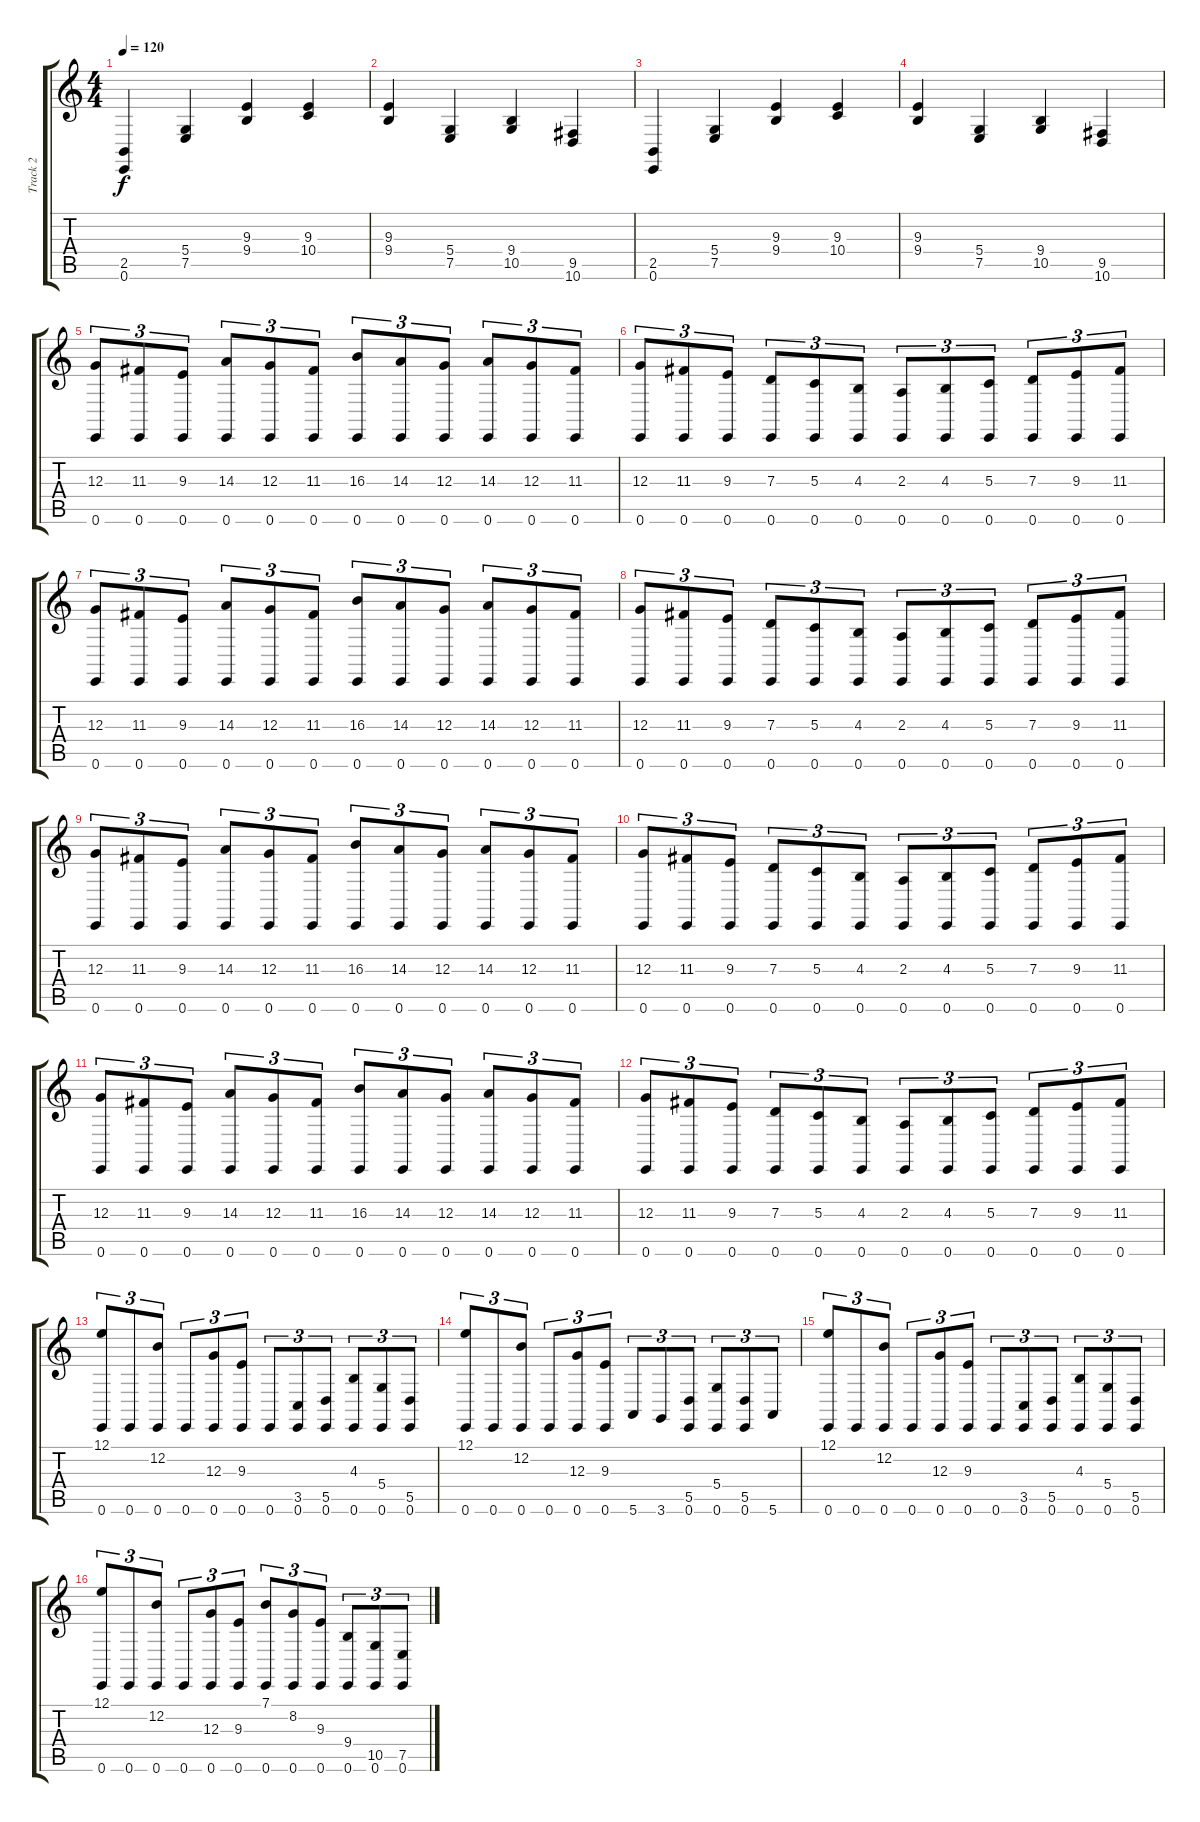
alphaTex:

\track ("Track 2" "Track 2") {instrument synthstrings1}
\staff {score tabs}
\tuning (E4 B3 G3 D3 A2 E2) {hide}
\ts (4 4)
\tempo 120
\clef g2
\ks c
(2.5 0.6).4{dy f} (5.4 7.5).4 (9.3 9.4).4 (9.3 10.4).4 |
(9.3 9.4).4 (5.4 7.5).4 (9.4 10.5).4 (9.5 10.6).4 |
(2.5 0.6).4 (5.4 7.5).4 (9.3 9.4).4 (9.3 10.4).4 |
(9.3 9.4).4 (5.4 7.5).4 (9.4 10.5).4 (9.5 10.6).4 |
(12.3 0.6).8{tu (3 2)} (11.3 0.6).8{tu (3 2)} (9.3 0.6).8{tu (3 2)} (14.3 0.6).8{tu (3 2)} (12.3 0.6).8{tu (3 2)} (11.3 0.6).8{tu (3 2)} (16.3 0.6).8{tu (3 2)} (14.3 0.6).8{tu (3 2)} (12.3 0.6).8{tu (3 2)} (14.3 0.6).8{tu (3 2)} (12.3 0.6).8{tu (3 2)} (11.3 0.6).8{tu (3 2)} |
(12.3 0.6).8{tu (3 2)} (11.3 0.6).8{tu (3 2)} (9.3 0.6).8{tu (3 2)} (7.3 0.6).8{tu (3 2)} (5.3 0.6).8{tu (3 2)} (4.3 0.6).8{tu (3 2)} (2.3 0.6).8{tu (3 2)} (4.3 0.6).8{tu (3 2)} (5.3 0.6).8{tu (3 2)} (7.3 0.6).8{tu (3 2)} (9.3 0.6).8{tu (3 2)} (11.3 0.6).8{tu (3 2)} |
(12.3 0.6).8{tu (3 2)} (11.3 0.6).8{tu (3 2)} (9.3 0.6).8{tu (3 2)} (14.3 0.6).8{tu (3 2)} (12.3 0.6).8{tu (3 2)} (11.3 0.6).8{tu (3 2)} (16.3 0.6).8{tu (3 2)} (14.3 0.6).8{tu (3 2)} (12.3 0.6).8{tu (3 2)} (14.3 0.6).8{tu (3 2)} (12.3 0.6).8{tu (3 2)} (11.3 0.6).8{tu (3 2)} |
(12.3 0.6).8{tu (3 2)} (11.3 0.6).8{tu (3 2)} (9.3 0.6).8{tu (3 2)} (7.3 0.6).8{tu (3 2)} (5.3 0.6).8{tu (3 2)} (4.3 0.6).8{tu (3 2)} (2.3 0.6).8{tu (3 2)} (4.3 0.6).8{tu (3 2)} (5.3 0.6).8{tu (3 2)} (7.3 0.6).8{tu (3 2)} (9.3 0.6).8{tu (3 2)} (11.3 0.6).8{tu (3 2)} |
(12.3 0.6).8{tu (3 2)} (11.3 0.6).8{tu (3 2)} (9.3 0.6).8{tu (3 2)} (14.3 0.6).8{tu (3 2)} (12.3 0.6).8{tu (3 2)} (11.3 0.6).8{tu (3 2)} (16.3 0.6).8{tu (3 2)} (14.3 0.6).8{tu (3 2)} (12.3 0.6).8{tu (3 2)} (14.3 0.6).8{tu (3 2)} (12.3 0.6).8{tu (3 2)} (11.3 0.6).8{tu (3 2)} |
(12.3 0.6).8{tu (3 2)} (11.3 0.6).8{tu (3 2)} (9.3 0.6).8{tu (3 2)} (7.3 0.6).8{tu (3 2)} (5.3 0.6).8{tu (3 2)} (4.3 0.6).8{tu (3 2)} (2.3 0.6).8{tu (3 2)} (4.3 0.6).8{tu (3 2)} (5.3 0.6).8{tu (3 2)} (7.3 0.6).8{tu (3 2)} (9.3 0.6).8{tu (3 2)} (11.3 0.6).8{tu (3 2)} |
(12.3 0.6).8{tu (3 2)} (11.3 0.6).8{tu (3 2)} (9.3 0.6).8{tu (3 2)} (14.3 0.6).8{tu (3 2)} (12.3 0.6).8{tu (3 2)} (11.3 0.6).8{tu (3 2)} (16.3 0.6).8{tu (3 2)} (14.3 0.6).8{tu (3 2)} (12.3 0.6).8{tu (3 2)} (14.3 0.6).8{tu (3 2)} (12.3 0.6).8{tu (3 2)} (11.3 0.6).8{tu (3 2)} |
(12.3 0.6).8{tu (3 2)} (11.3 0.6).8{tu (3 2)} (9.3 0.6).8{tu (3 2)} (7.3 0.6).8{tu (3 2)} (5.3 0.6).8{tu (3 2)} (4.3 0.6).8{tu (3 2)} (2.3 0.6).8{tu (3 2)} (4.3 0.6).8{tu (3 2)} (5.3 0.6).8{tu (3 2)} (7.3 0.6).8{tu (3 2)} (9.3 0.6).8{tu (3 2)} (11.3 0.6).8{tu (3 2)} |
(12.1 0.6).8{tu (3 2)} 0.6.8{tu (3 2)} (12.2 0.6).8{tu (3 2)} 0.6.8{tu (3 2)} (12.3 0.6).8{tu (3 2)} (9.3 0.6).8{tu (3 2)} 0.6.8{tu (3 2)} (3.5 0.6).8{tu (3 2)} (5.5 0.6).8{tu (3 2)} (4.3 0.6).8{tu (3 2)} (5.4 0.6).8{tu (3 2)} (5.5 0.6).8{tu (3 2)} |
(12.1 0.6).8{tu (3 2)} 0.6.8{tu (3 2)} (12.2 0.6).8{tu (3 2)} 0.6.8{tu (3 2)} (12.3 0.6).8{tu (3 2)} (9.3 0.6).8{tu (3 2)} 5.6.8{tu (3 2)} 3.6.8{tu (3 2)} (5.5 0.6).8{tu (3 2)} (5.4 0.6).8{tu (3 2)} (5.5 0.6).8{tu (3 2)} 5.6.8{tu (3 2)} |
(12.1 0.6).8{tu (3 2)} 0.6.8{tu (3 2)} (12.2 0.6).8{tu (3 2)} 0.6.8{tu (3 2)} (12.3 0.6).8{tu (3 2)} (9.3 0.6).8{tu (3 2)} 0.6.8{tu (3 2)} (3.5 0.6).8{tu (3 2)} (5.5 0.6).8{tu (3 2)} (4.3 0.6).8{tu (3 2)} (5.4 0.6).8{tu (3 2)} (5.5 0.6).8{tu (3 2)} |
(12.1 0.6).8{tu (3 2)} 0.6.8{tu (3 2)} (12.2 0.6).8{tu (3 2)} 0.6.8{tu (3 2)} (12.3 0.6).8{tu (3 2)} (9.3 0.6).8{tu (3 2)} (7.1 0.6).8{tu (3 2)} (8.2 0.6).8{tu (3 2)} (9.3 0.6).8{tu (3 2)} (9.4 0.6).8{tu (3 2)} (10.5 0.6).8{tu (3 2)} (7.5 0.6).8{tu (3 2)}
